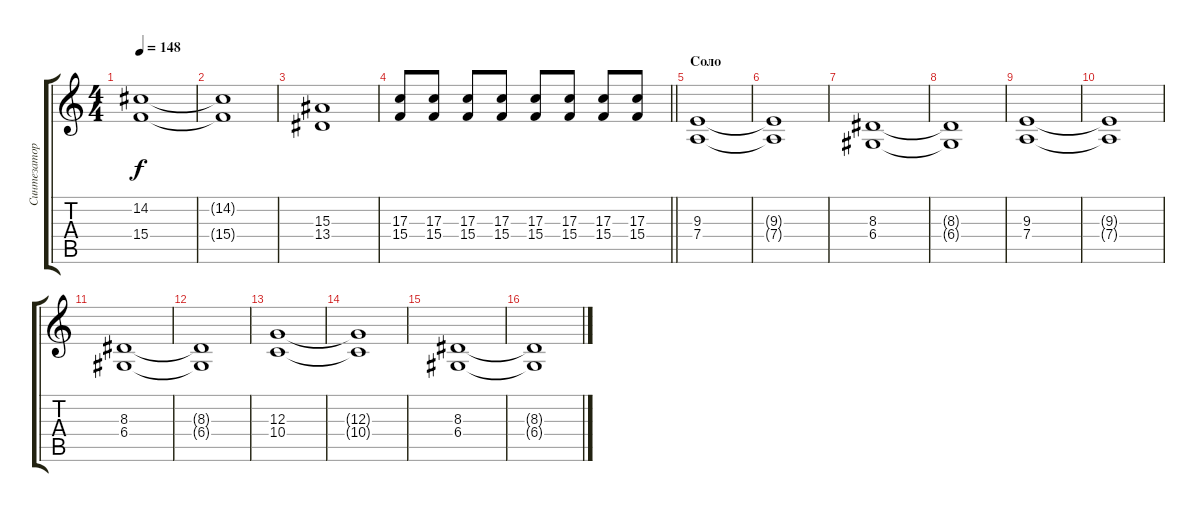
\track ("Синтезатор" "Синтезатор") {instrument stringensemble2}
\staff {score tabs}
\tuning (E4 B3 G3 D3 A2 E2) {hide}
\ts (4 4)
\tempo 148
\clef g2
\ks c
(14.2 15.4).1{dy f} |
(14.2{t} 15.4{t}).1 |
(15.3 13.4).1 |
\barLineRight lightlight
(17.3 15.4).8 (17.3 15.4).8 (17.3 15.4).8 (17.3 15.4).8 (17.3 15.4).8 (17.3 15.4).8 (17.3 15.4).8 (17.3 15.4).8 |
\section ("" "Соло")
(9.3 7.4).1{instrument stringensemble1} |
(9.3{t} 7.4{t}).1 |
(8.3 6.4).1 |
(8.3{t} 6.4{t}).1 |
(9.3 7.4).1{instrument stringensemble1} |
(9.3{t} 7.4{t}).1 |
(8.3 6.4).1 |
(8.3{t} 6.4{t}).1 |
(12.3 10.4).1 |
(12.3{t} 10.4{t}).1 |
(8.3 6.4).1 |
(8.3{t} 6.4{t}).1
